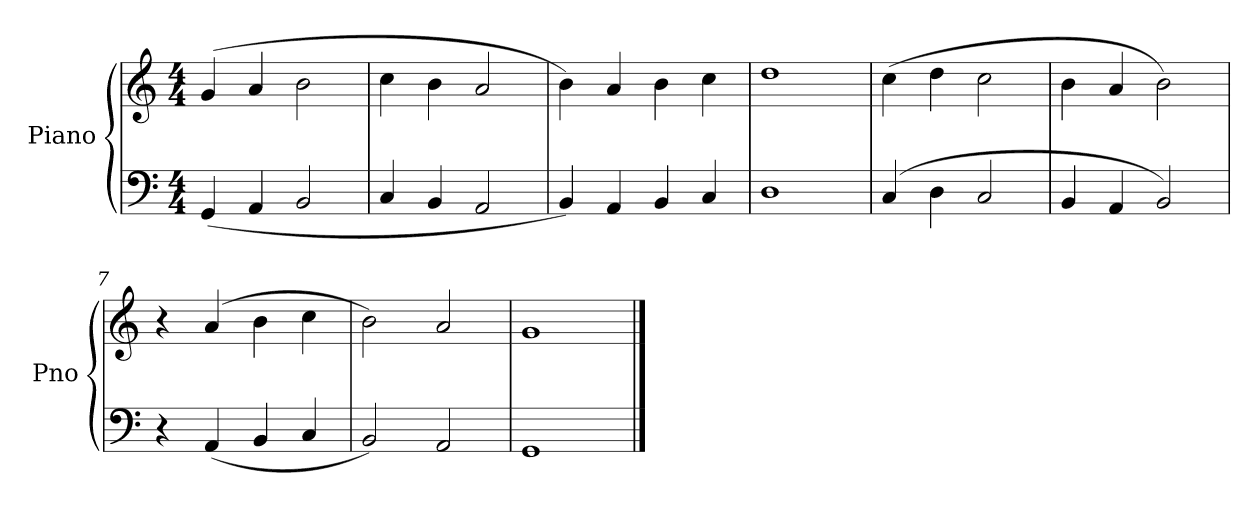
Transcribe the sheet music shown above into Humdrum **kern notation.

**kern	**kern
*part2	*part1
*staff2	*staff1
*I"Piano	*I"Piano
*I'Pno	*I'Pno
*clefF4	*clefG2
*k[]	*k[]
*M4/4	*M4/4
*MM104	*MM104
=1	=1
(4GG/	(4g/
4AA/	4a/
2BB/	2b\
=2	=2
4C/	4cc\
4BB/	4b\
2AA/	2a/
=3	=3
4BB/)	4b\)
4AA/	4a/
4BB/	4b\
4C/	4cc\
=4	=4
1D	1dd
!!LO:LB:g=z
=5	=5
(4C/	(4cc\
4D\	4dd\
2C/	2cc\
=6	=6
4BB/	4b\
4AA/	4a/
2BB/)	2b\)
=7	=7
4r	4r
(4AA/	(4a/
4BB/	4b\
4C/	4cc\
=8	=8
2BB/)	2b\)
2AA/	2a/
=9	=9
1GG	1g
==	==
*-	*-
